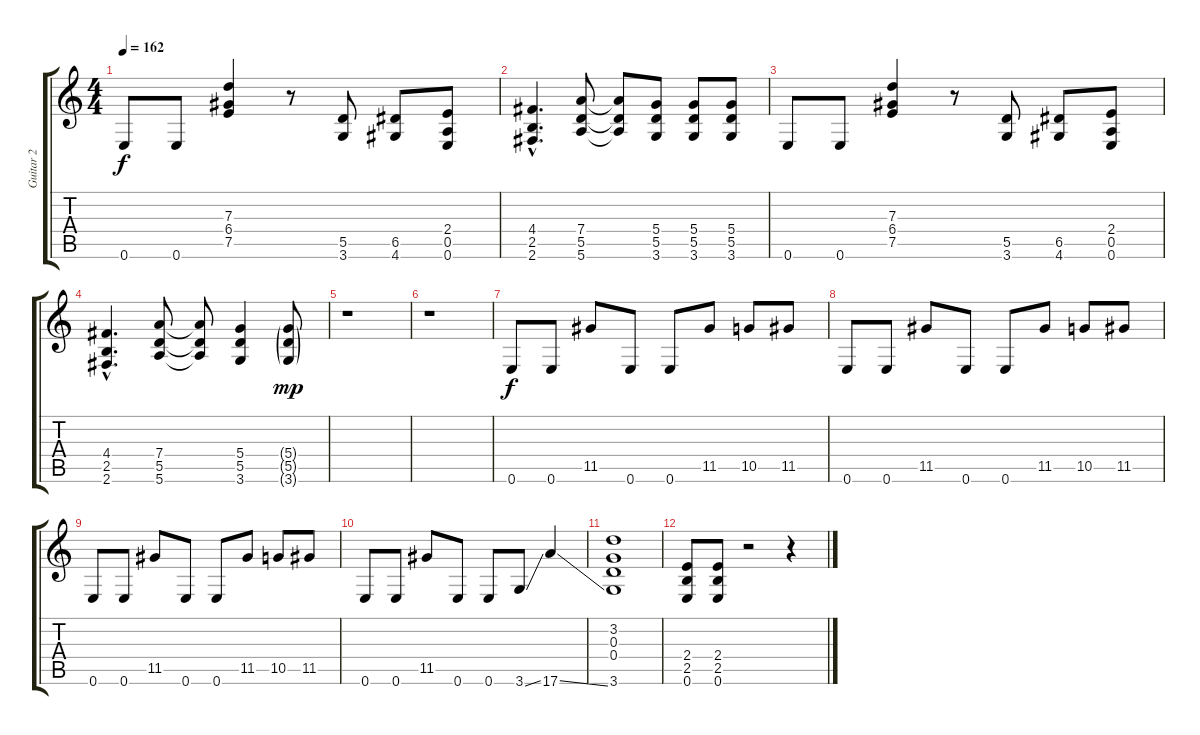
\track ("Guitar 2" "Guitar 2") {instrument overdrivenguitar}
\staff {score tabs}
\tuning (E4 B3 G3 D3 A2 E2) {hide}
\ts (4 4)
\tempo 162
\clef g2
\ks c
0.6.8{dy f} 0.6.8 (7.3 6.4 7.5).4 r.8 (5.5 3.6).8 (6.5 4.6).8 (2.4 0.5 0.6).8 |
(4.4{hac} 2.5{hac} 2.6{hac}).4{d} (7.4 5.5 5.6).8 (7.4{t} 5.5{t} 5.6{t}).8 (5.4 5.5 3.6).8 (5.4 5.5 3.6).8 (5.4 5.5 3.6).8 |
0.6.8 0.6.8 (7.3 6.4 7.5).4 r.8 (5.5 3.6).8 (6.5 4.6).8 (2.4 0.5 0.6).8 |
(4.4{hac} 2.5{hac} 2.6{hac}).4{d} (7.4 5.5 5.6).8 (7.4{t} 5.5{t} 5.6{t}).8 (5.4 5.5 3.6).4 (5.4{g} 5.5{g} 3.6{g}).8{dy mp} |
r.1 |
r.1 |
0.6.8{dy f} 0.6.8 11.5.8 0.6.8 0.6.8 11.5.8 10.5.8 11.5.8 |
0.6.8 0.6.8 11.5.8 0.6.8 0.6.8 11.5.8 10.5.8 11.5.8 |
0.6.8 0.6.8 11.5.8 0.6.8 0.6.8 11.5.8 10.5.8 11.5.8 |
0.6.8 0.6.8 11.5.8 0.6.8 0.6.8 3.6{ss}.8 17.6{ss}.4 |
(3.2 0.3 0.4 3.6).1 |
(2.4 2.5 0.6).8 (2.4 2.5 0.6).8 r.2 r.4
